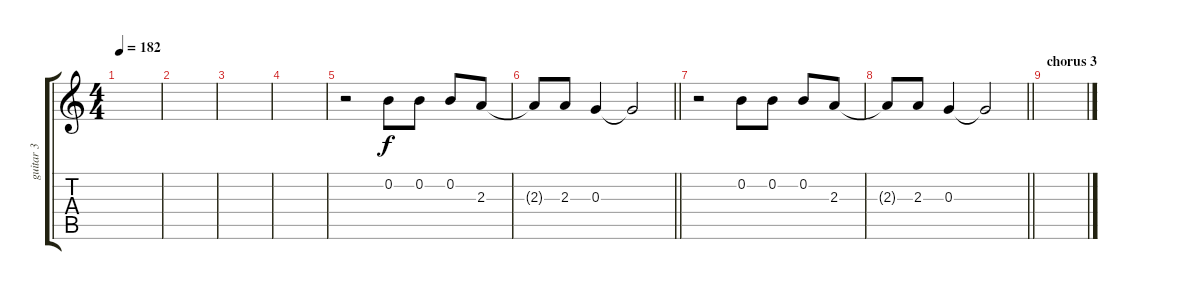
\track ("guitar 3" "guitar 3") {instrument electricguitarclean}
\staff {score tabs}
\tuning (E4 B3 G3 D3 A2 E2) {hide}
\ts (4 4)
\tempo 182
\clef g2
\ks c
|
|
|
|
r.2 0.2.8{dy f} 0.2.8 0.2.8 2.3.8 |
\barLineRight lightlight
2.3{t}.8 2.3.8 0.3.4 0.3{t}.2 |
r.2 0.2.8 0.2.8 0.2.8 2.3.8 |
\barLineRight lightlight
2.3{t}.8 2.3.8 0.3.4 0.3{t}.2 |
\section ("" "chorus 3")
